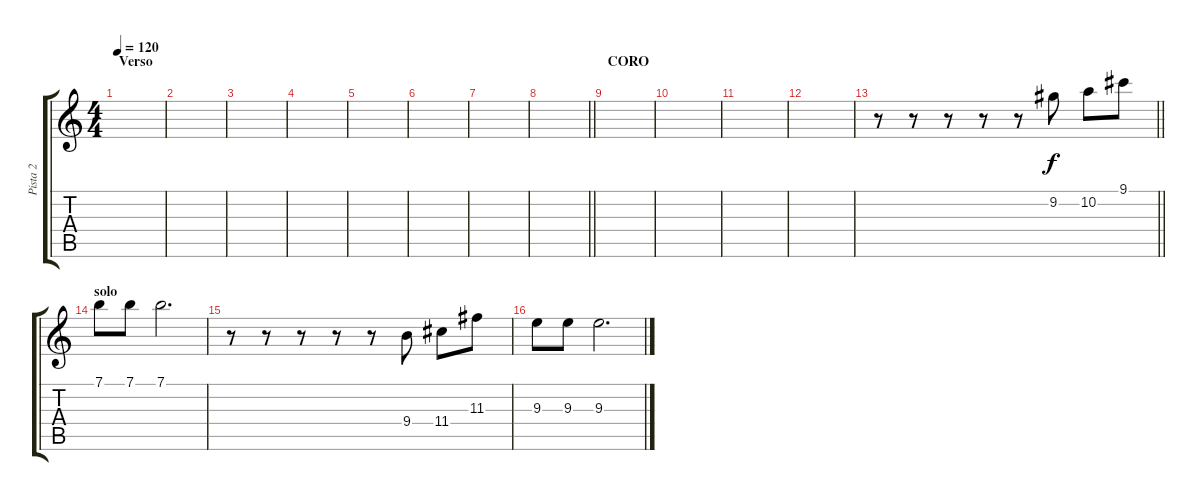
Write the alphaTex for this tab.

\track ("Pista 2" "Pista 2") {instrument electricguitarjazz}
\staff {score tabs}
\tuning (E4 B3 G3 D3 A2 E2) {hide}
\ts (4 4)
\section ("" "Verso")
\tempo 120
\clef g2
\ks c
|
|
|
|
|
|
|
\barLineRight lightlight
|
\section ("" "CORO")
|
|
|
|
\barLineRight lightlight
r.8 r.8 r.8 r.8 r.8 9.2.8 10.2.8 9.1.8 |
\section ("" "solo")
7.1.8 7.1.8 7.1.2{d} |
r.8 r.8 r.8 r.8 r.8 9.4.8 11.4.8 11.3.8 |
9.3.8 9.3.8 9.3.2{d}
